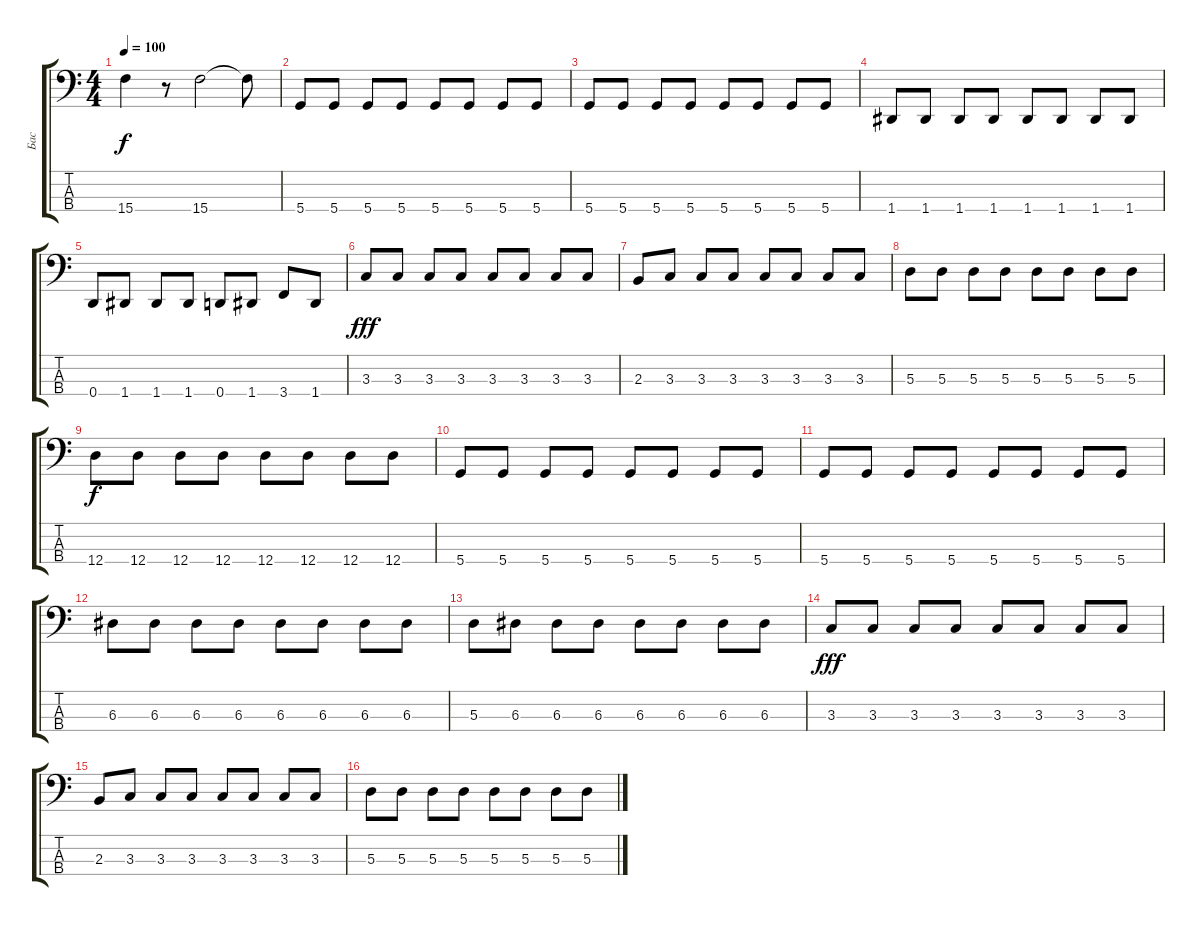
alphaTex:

\track ("Бас" "Бас") {instrument electricbassfinger}
\staff {score tabs}
\tuning (G2 D2 A1 D1) {hide}
\ts (4 4)
\tempo 100
\clef f4
\ks c
15.4.4{dy f} r.8 15.4.2 15.4{t}.8 |
5.4.8 5.4.8 5.4.8 5.4.8 5.4.8 5.4.8 5.4.8 5.4.8 |
5.4.8 5.4.8 5.4.8 5.4.8 5.4.8 5.4.8 5.4.8 5.4.8 |
1.4.8 1.4.8 1.4.8 1.4.8 1.4.8 1.4.8 1.4.8 1.4.8 |
0.4.8 1.4.8 1.4.8 1.4.8 0.4.8 1.4.8 3.4.8 1.4.8 |
3.3.8{dy fff} 3.3.8 3.3.8 3.3.8 3.3.8 3.3.8 3.3.8 3.3.8 |
2.3.8 3.3.8 3.3.8 3.3.8 3.3.8 3.3.8 3.3.8 3.3.8 |
5.3.8 5.3.8 5.3.8 5.3.8 5.3.8 5.3.8 5.3.8 5.3.8 |
12.4.8{dy f} 12.4.8 12.4.8 12.4.8 12.4.8 12.4.8 12.4.8 12.4.8 |
5.4.8 5.4.8 5.4.8 5.4.8 5.4.8 5.4.8 5.4.8 5.4.8 |
5.4.8 5.4.8 5.4.8 5.4.8 5.4.8 5.4.8 5.4.8 5.4.8 |
6.3.8 6.3.8 6.3.8 6.3.8 6.3.8 6.3.8 6.3.8 6.3.8 |
5.3.8 6.3.8 6.3.8 6.3.8 6.3.8 6.3.8 6.3.8 6.3.8 |
3.3.8{dy fff} 3.3.8 3.3.8 3.3.8 3.3.8 3.3.8 3.3.8 3.3.8 |
2.3.8 3.3.8 3.3.8 3.3.8 3.3.8 3.3.8 3.3.8 3.3.8 |
5.3.8 5.3.8 5.3.8 5.3.8 5.3.8 5.3.8 5.3.8 5.3.8
